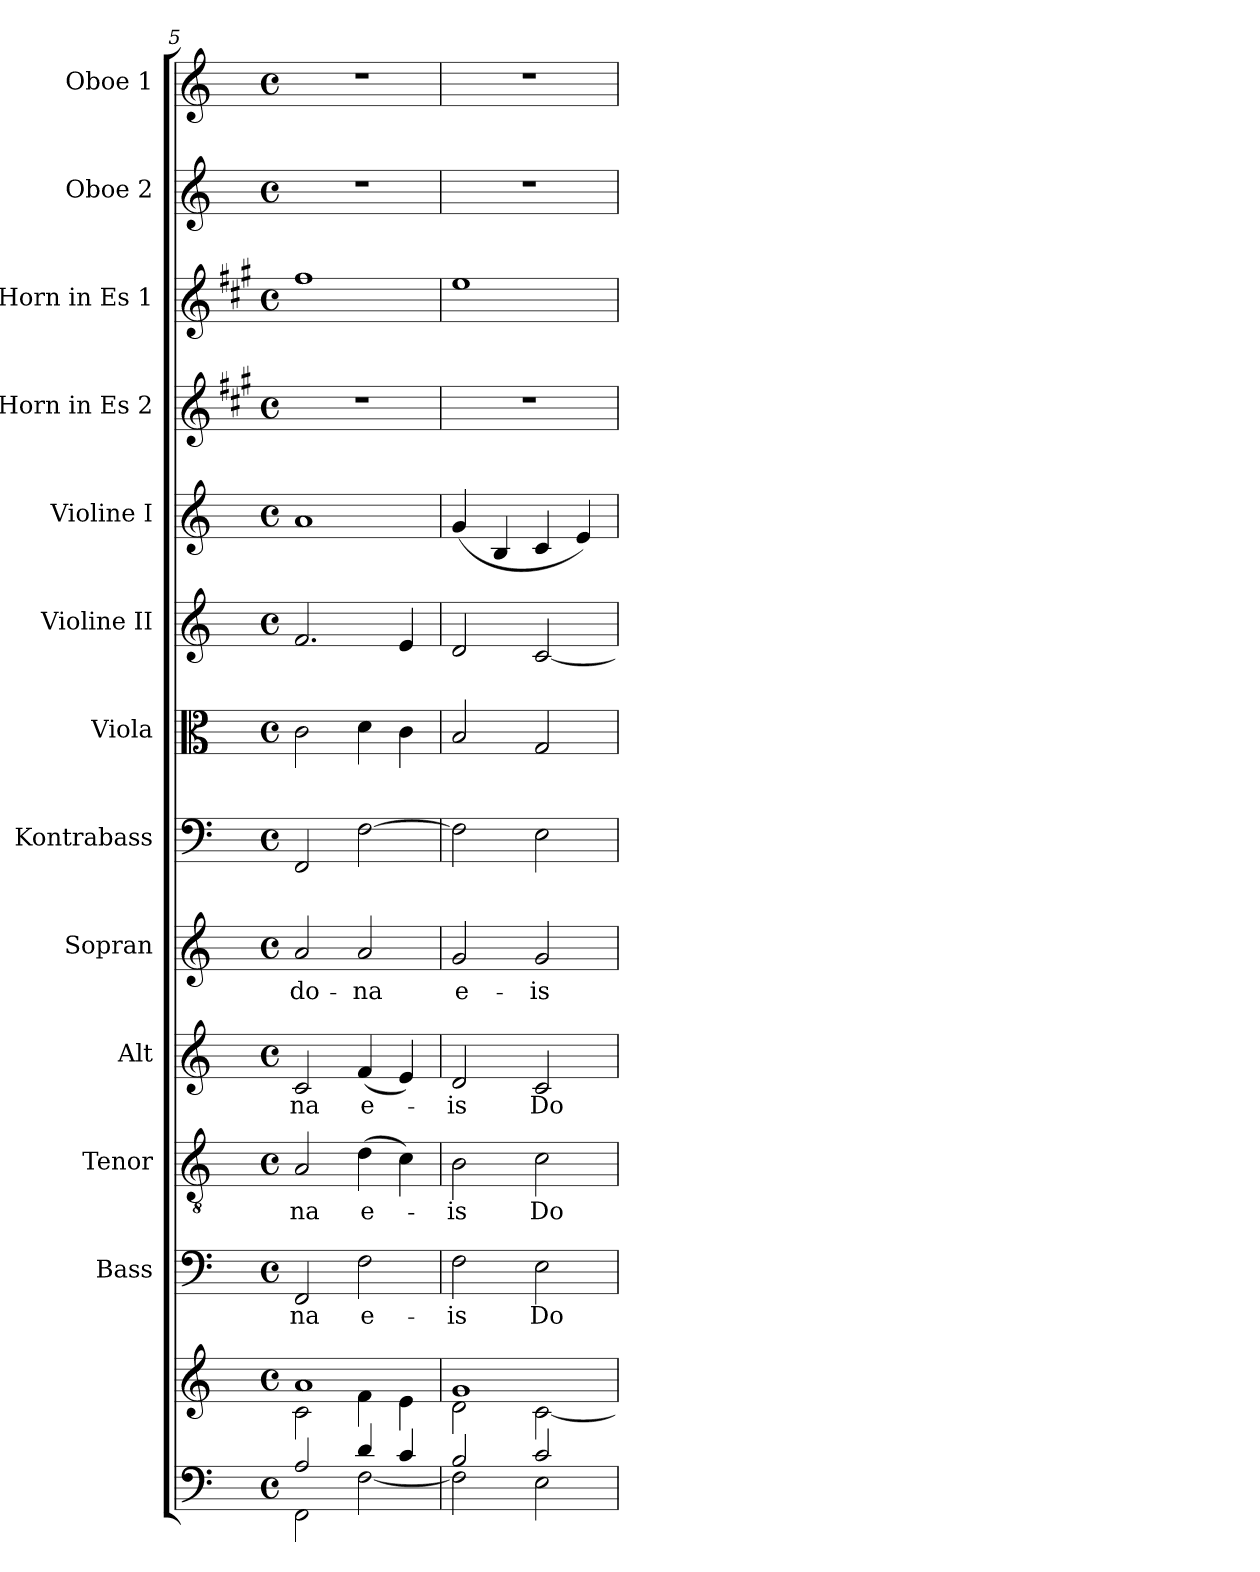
**kern	**kern	**kern	**text	**kern	**text	**kern	**text	**kern	**text	**kern	**kern	**kern	**kern	**kern	**kern	**kern	**kern
*part13	*part13	*part12	*part12	*part11	*part11	*part10	*part10	*part9	*part9	*part8	*part7	*part6	*part5	*part4	*part3	*part2	*part1
*staff14	*staff13	*staff12	*staff12	*staff11	*staff11	*staff10	*staff10	*staff9	*staff9	*staff8	*staff7	*staff6	*staff5	*staff4	*staff3	*staff2	*staff1
*	*	*I"Bass	*	*I"Tenor	*	*I"Alt	*	*I"Sopran	*	*I"Kontrabass	*I"Viola	*I"Violine II	*I"Violine I	*I"Horn in Es 2	*I"Horn in Es 1	*I"Oboe 2	*I"Oboe 1
*	*	*I'B.	*	*I'T.	*	*I'A.	*	*I'S.	*	*I'Kb.	*I'Vla.	*I'Vl. II	*I'Vl. I	*I'Hr. 2	*I'Hr. 1	*I'Ob. 2	*I'Ob. 1
*clefF4	*clefG2	*clefF4	*	*clefGv2	*	*clefG2	*	*clefG2	*	*clefF4	*clefC3	*clefG2	*clefG2	*clefG2	*clefG2	*clefG2	*clefG2
*	*	*	*	*	*	*	*	*	*	*ITrd7c12	*	*	*	*ITrd5c9	*ITrd5c9	*	*
*k[]	*k[]	*k[]	*	*k[]	*	*k[]	*	*k[]	*	*k[]	*k[]	*k[]	*k[]	*k[]	*k[]	*k[]	*k[]
*C:	*C:	*C:	*	*C:	*	*C:	*	*C:	*	*C:	*C:	*C:	*C:	*C:	*C:	*C:	*C:
*M4/4	*M4/4	*M4/4	*	*M4/4	*	*M4/4	*	*M4/4	*	*M4/4	*M4/4	*M4/4	*M4/4	*M4/4	*M4/4	*M4/4	*M4/4
*met(c)	*met(c)	*met(c)	*	*met(c)	*	*met(c)	*	*met(c)	*	*met(c)	*met(c)	*met(c)	*met(c)	*met(c)	*met(c)	*met(c)	*met(c)
=5	=5	=5	=5	=5	=5	=5	=5	=5	=5	=5	=5	=5	=5	=5	=5	=5	=5
*^	*^	*	*	*	*	*	*	*	*	*	*	*	*	*	*	*	*
!	!	!	!	!	!LO:LY:b	!	!LO:LY:b	!	!LO:LY:b	!	!LO:LY:b	!	!	!	!	!	!	!	!
2A/	2FF\	1a	2c\	2FF/	-na	2A/	-na	2c/	-na	2a/	do-	2FFF/	2c\	2.f/	1a	1r	1a	1r	1r
!	!	!	!	!	!LO:LY:b	!	!LO:LY:b	!	!LO:LY:b	!	!LO:LY:b	!	!	!	!	!	!	!	!
4d/	[<2F\	.	4f\	2F\	e-	(>4d\	e-	(<4f/	e-	2a/	-na	[2FF\	4d\	.	.	.	.	.	.
4c/	.	.	4e\	.	.	4c\)	.	4e/)	.	.	.	.	4c\	4e/	.	.	.	.	.
=6	=6	=6	=6	=6	=6	=6	=6	=6	=6	=6	=6	=6	=6	=6	=6	=6	=6	=6	=6
!	!	!	!	!	!LO:LY:b	!	!LO:LY:b	!	!LO:LY:b	!	!LO:LY:b	!	!	!	!	!	!	!	!
2B/	2F\]	1g	2d\	2F\	-is	2B\	-is	2d/	-is	2g/	e-	2FF\]	2B/	2d/	(<4g/	1r	1g	1r	1r
.	.	.	.	.	.	.	.	.	.	.	.	.	.	.	4B/	.	.	.	.
!	!	!	!	!	!LO:LY:b	!	!LO:LY:b	!	!LO:LY:b	!	!LO:LY:b	!	!	!	!	!	!	!	!
2c/	2E\	.	[<2c\	2E\	Do-	2c\	Do-	2c/	Do-	2g/	-is	2EE\	2G/	[2c/	4c/	.	.	.	.
.	.	.	.	.	.	.	.	.	.	.	.	.	.	.	4e/)	.	.	.	.
*v	*v	*	*	*	*	*	*	*	*	*	*	*	*	*	*	*	*	*	*
*	*v	*v	*	*	*	*	*	*	*	*	*	*	*	*	*	*	*	*
=	=	=	=	=	=	=	=	=	=	=	=	=	=	=	=	=	=
*-	*-	*-	*-	*-	*-	*-	*-	*-	*-	*-	*-	*-	*-	*-	*-	*-	*-
